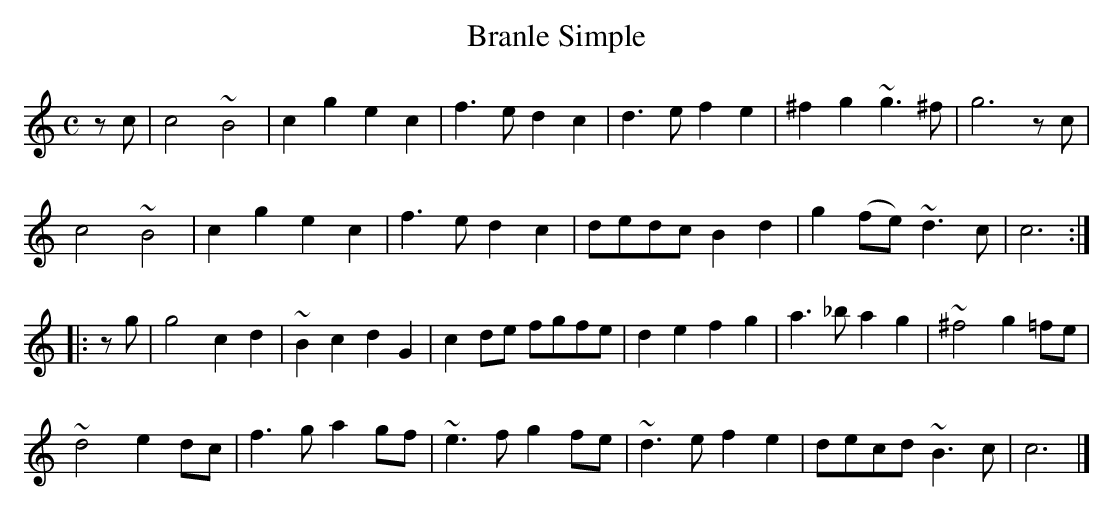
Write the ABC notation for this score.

X:1
T:Branle Simple
M:C
K:Cmaj
zc|c4~B4|c2g2e2c2|f3ed2c2|d3ef2e2|^f2g2~g3^f|g6zc|
c4~B4|c2g2e2c2|f3ed2c2|dedcB2d2|g2(fe)~d3c|c6:|
|:zg|g4c2d2|~B2c2d2G2|c2de fgfe|d2e2f2g2|a3_ba2g2|~^f4g2=fe|
~d4e2dc|f3ga2gf|~e3fg2fe|~d3ef2e2|decd~B3c|c6|]
